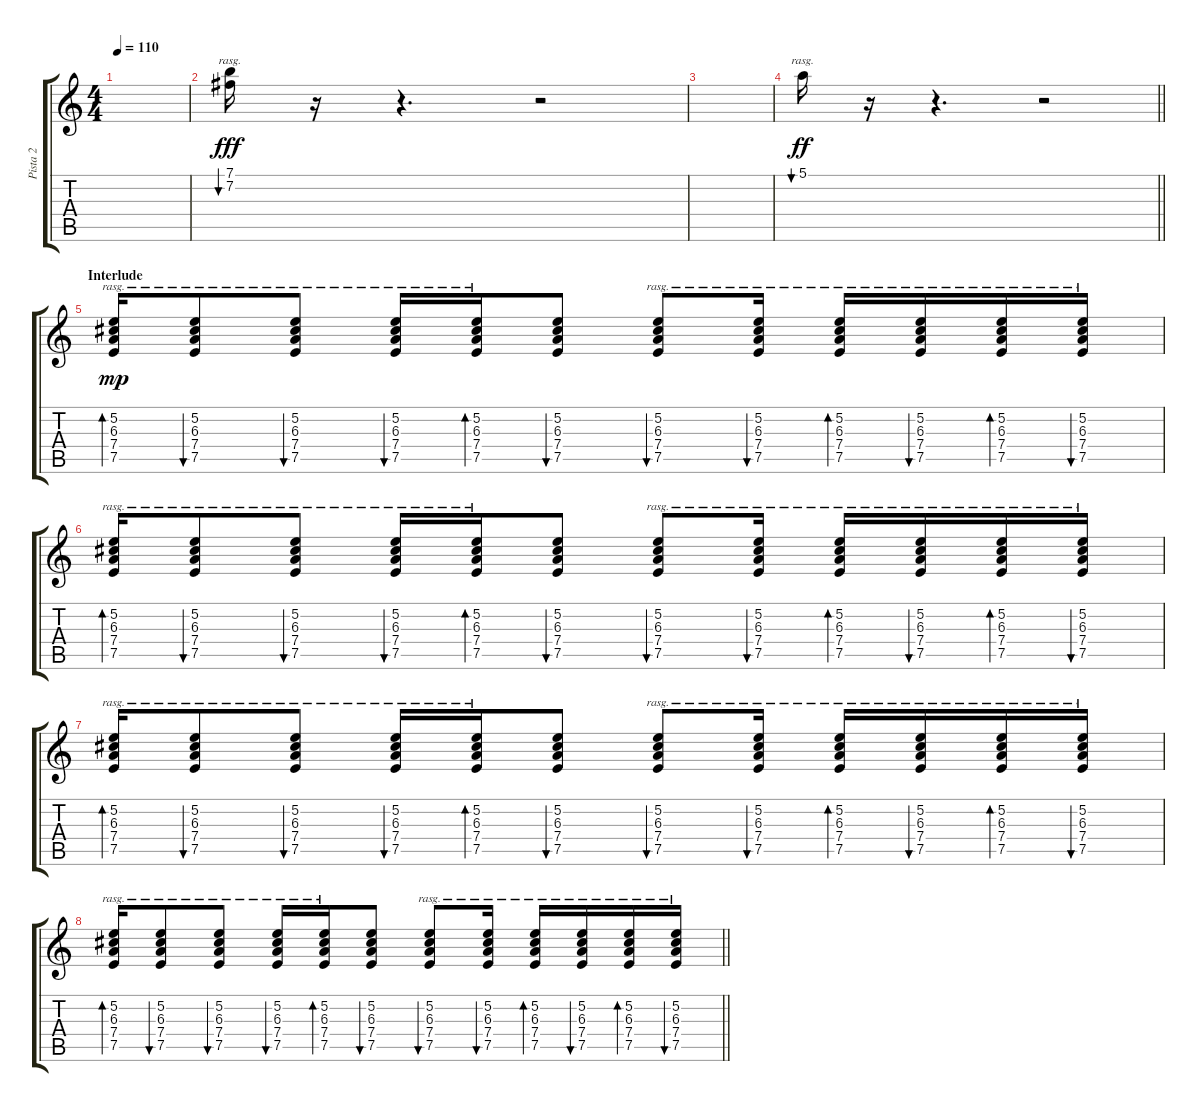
\track ("Pista 2" "Pista 2") {instrument distortionguitar}
\staff {score tabs}
\tuning (E4 B3 G3 D3 A2 E2) {hide}
\ts (4 4)
\tempo 110
\clef g2
\ks c
|
(7.1 7.2).16{bu 240 rasg ii dy fff} r.16 r.4{d} r.2 |
|
\barLineRight lightlight
5.1.16{bu 240 rasg ii dy ff} r.16 r.4{d} r.2 |
\section ("" "Interlude")
(5.2 6.3 7.4 7.5).16{bd 60 rasg ii dy mp} (5.2 6.3 7.4 7.5).8{bu 120 rasg ii} (5.2 6.3 7.4 7.5).8{bu 120 rasg ii} (5.2 6.3 7.4 7.5).16{bu 60 rasg ii} (5.2 6.3 7.4 7.5).16{bd 240 rasg ii} (5.2 6.3 7.4 7.5).8{bu 60} (5.2 6.3 7.4 7.5).8{bu 120 rasg ii} (5.2 6.3 7.4 7.5).16{bu 60 rasg ii} (5.2 6.3 7.4 7.5).16{bd 240 rasg ii} (5.2 6.3 7.4 7.5).16{bu 120 rasg ii} (5.2 6.3 7.4 7.5).16{bd 240 rasg ii} (5.2 6.3 7.4 7.5).16{bu 120 rasg ii} |
(5.2 6.3 7.4 7.5).16{bd 60 rasg ii} (5.2 6.3 7.4 7.5).8{bu 120 rasg ii} (5.2 6.3 7.4 7.5).8{bu 120 rasg ii} (5.2 6.3 7.4 7.5).16{bu 60 rasg ii} (5.2 6.3 7.4 7.5).16{bd 240 rasg ii} (5.2 6.3 7.4 7.5).8{bu 60} (5.2 6.3 7.4 7.5).8{bu 120 rasg ii} (5.2 6.3 7.4 7.5).16{bu 60 rasg ii} (5.2 6.3 7.4 7.5).16{bd 240 rasg ii} (5.2 6.3 7.4 7.5).16{bu 120 rasg ii} (5.2 6.3 7.4 7.5).16{bd 240 rasg ii} (5.2 6.3 7.4 7.5).16{bu 120 rasg ii} |
(5.2 6.3 7.4 7.5).16{bd 60 rasg ii} (5.2 6.3 7.4 7.5).8{bu 120 rasg ii} (5.2 6.3 7.4 7.5).8{bu 120 rasg ii} (5.2 6.3 7.4 7.5).16{bu 60 rasg ii} (5.2 6.3 7.4 7.5).16{bd 240 rasg ii} (5.2 6.3 7.4 7.5).8{bu 60} (5.2 6.3 7.4 7.5).8{bu 120 rasg ii} (5.2 6.3 7.4 7.5).16{bu 60 rasg ii} (5.2 6.3 7.4 7.5).16{bd 240 rasg ii} (5.2 6.3 7.4 7.5).16{bu 120 rasg ii} (5.2 6.3 7.4 7.5).16{bd 240 rasg ii} (5.2 6.3 7.4 7.5).16{bu 120 rasg ii} |
\barLineRight lightlight
(5.2 6.3 7.4 7.5).16{bd 60 rasg ii} (5.2 6.3 7.4 7.5).8{bu 120 rasg ii} (5.2 6.3 7.4 7.5).8{bu 120 rasg ii} (5.2 6.3 7.4 7.5).16{bu 60 rasg ii} (5.2 6.3 7.4 7.5).16{bd 240 rasg ii} (5.2 6.3 7.4 7.5).8{bu 60} (5.2 6.3 7.4 7.5).8{bu 120 rasg ii} (5.2 6.3 7.4 7.5).16{bu 60 rasg ii} (5.2 6.3 7.4 7.5).16{bd 240 rasg ii} (5.2 6.3 7.4 7.5).16{bu 120 rasg ii} (5.2 6.3 7.4 7.5).16{bd 240 rasg ii} (5.2 6.3 7.4 7.5).16{bu 120 rasg ii}
